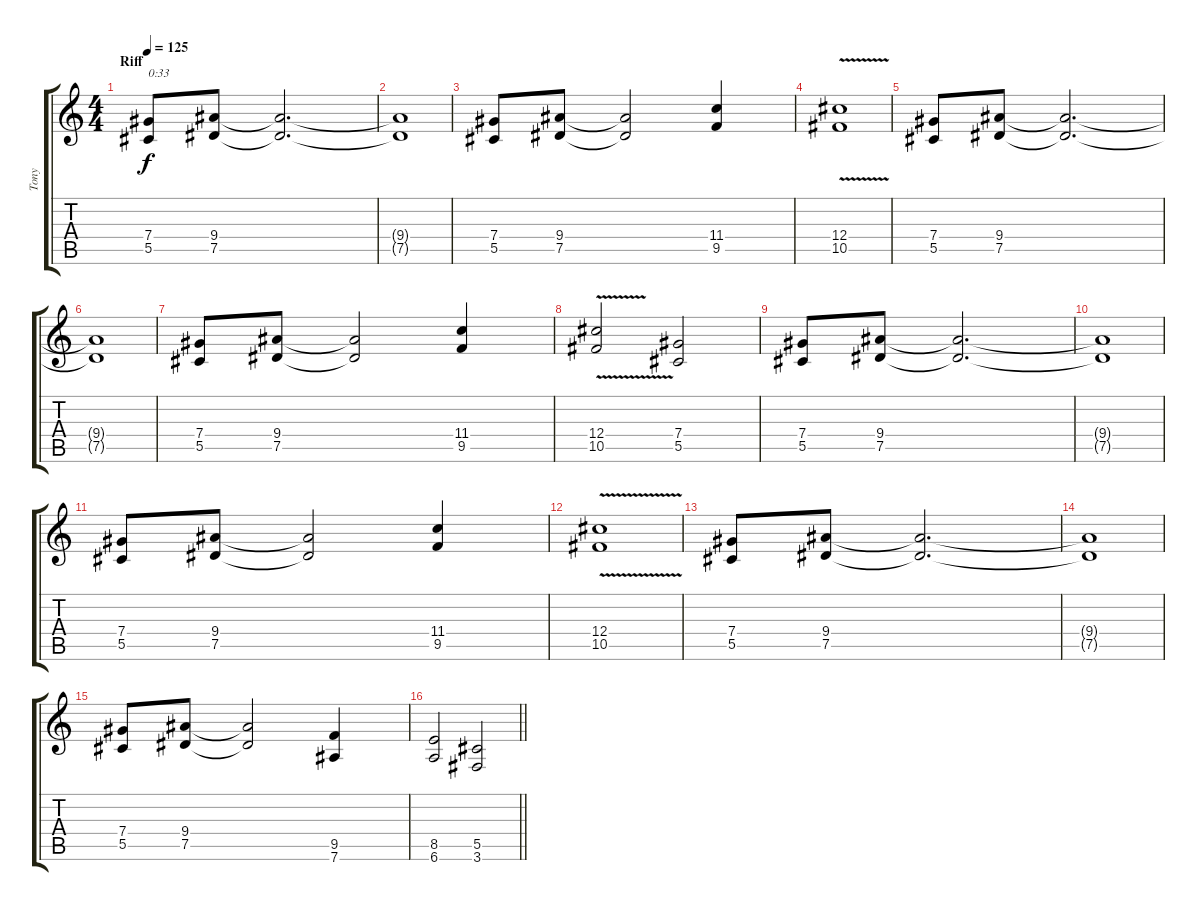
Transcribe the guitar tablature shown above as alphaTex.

\track ("Tony" "Tony") {instrument distortionguitar}
\staff {score tabs}
\tuning (Eb4 Bb3 Gb3 Db3 Ab2 Eb2) {hide}
\ts (4 4)
\section ("" "Riff")
\tempo 125
\clef g2
\ks c
(7.4 5.5).8{txt "0:33" dy f} (9.4 7.5).8 (9.4{t} 7.5{t}).2{d} |
(9.4{t} 7.5{t}).1 |
(7.4 5.5).8 (9.4 7.5).8 (9.4{t} 7.5{t}).2 (11.4 9.5).4 |
(12.4 10.5{v}).1 |
(7.4 5.5).8 (9.4 7.5).8 (9.4{t} 7.5{t}).2{d} |
(9.4{t} 7.5{t}).1 |
(7.4 5.5).8 (9.4 7.5).8 (9.4{t} 7.5{t}).2 (11.4 9.5).4 |
(12.4 10.5{v}).2 (7.4 5.5).2 |
(7.4 5.5).8 (9.4 7.5).8 (9.4{t} 7.5{t}).2{d} |
(9.4{t} 7.5{t}).1 |
(7.4 5.5).8 (9.4 7.5).8 (9.4{t} 7.5{t}).2 (11.4 9.5).4 |
(12.4 10.5{v}).1 |
(7.4 5.5).8 (9.4 7.5).8 (9.4{t} 7.5{t}).2{d} |
(9.4{t} 7.5{t}).1 |
(7.4 5.5).8 (9.4 7.5).8 (9.4{t} 7.5{t}).2 (9.5 7.6).4 |
\barLineRight lightlight
(8.5 6.6).2 (5.5 3.6).2
